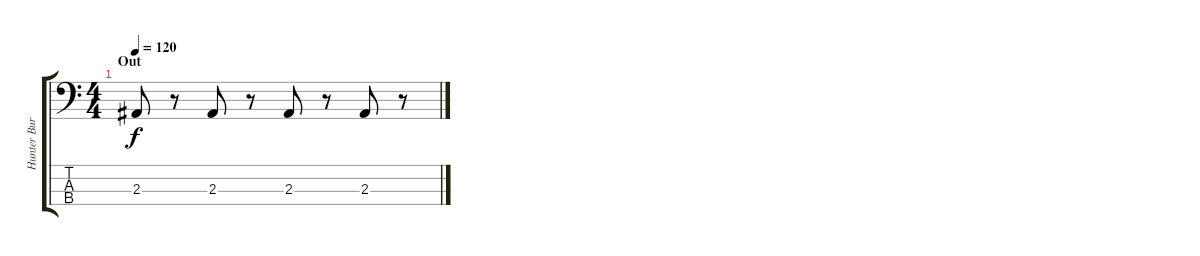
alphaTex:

\track ("Hunter Burgan (Bass)" "Hunter Bur") {instrument electricbassfinger}
\staff {score tabs}
\tuning (Gb2 Db2 Ab1 Eb1) {hide}
\ts (4 4)
\section ("" "Out")
\tempo 120
\clef f4
\ks c
2.3.8{dy f} r.8 2.3.8 r.8 2.3.8 r.8 2.3.8 r.8
